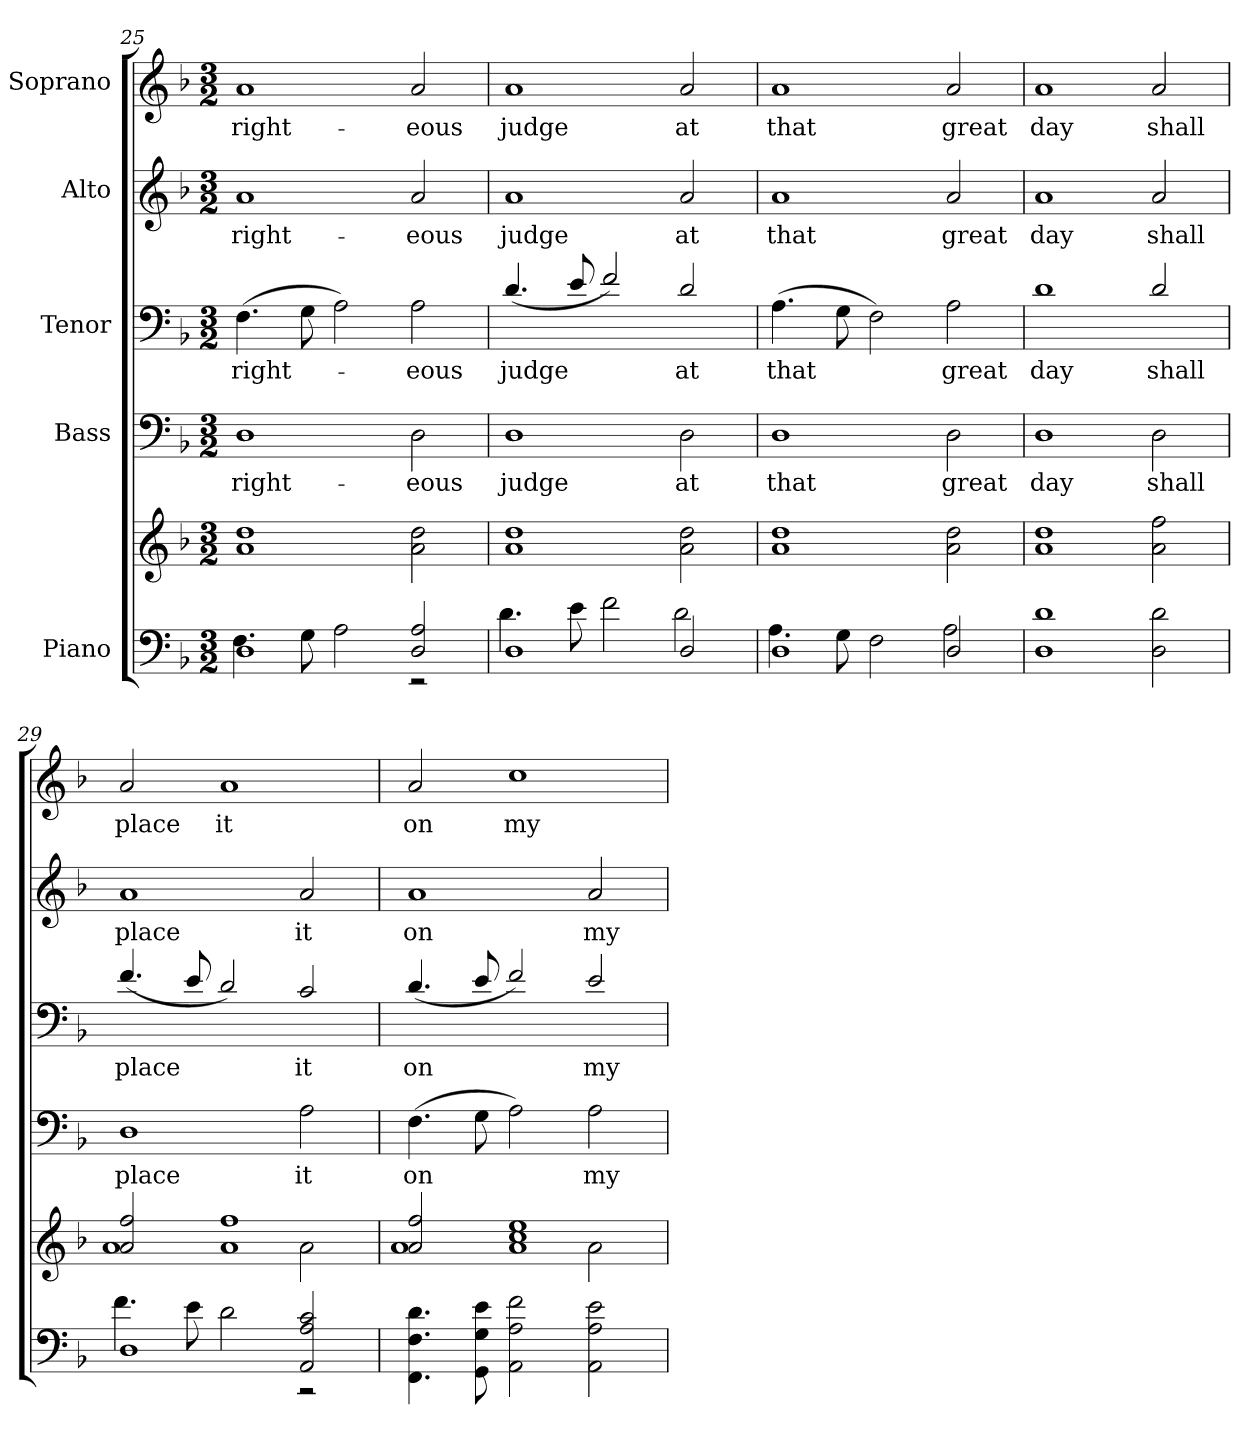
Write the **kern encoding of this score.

**kern	**kern	**kern	**text	**kern	**text	**kern	**text	**kern	**text
*part5	*part5	*part4	*part4	*part3	*part3	*part2	*part2	*part1	*part1
*staff6	*staff5	*staff4	*staff4	*staff3	*staff3	*staff2	*staff2	*staff1	*staff1
*I"Piano	*	*I"Bass	*	*I"Tenor	*	*I"Alto	*	*I"Soprano	*
*clefF4	*clefG2	*clefF4	*	*clefF4	*	*clefG2	*	*clefG2	*
*k[b-]	*k[b-]	*k[b-]	*	*k[b-]	*	*k[b-]	*	*k[b-]	*
*F:	*F:	*F:	*	*F:	*	*F:	*	*F:	*
*M3/2	*M3/2	*M3/2	*	*M3/2	*	*M3/2	*	*M3/2	*
=25	=25	=25	=25	=25	=25	=25	=25	=25	=25
*^	*	*	*	*	*	*	*	*	*
!	!	!	!	!LO:LY:b:color=#000000	!	!	!	!	!	!
!	!	!	!	!	!	!LO:LY:b:color=#000000	!	!	!	!
!	!	!	!	!	!	!	!	!LO:LY:b:color=#000000	!	!
!	!	!	!	!	!	!	!	!	!	!LO:LY:b:color=#000000
1Di	4.Fi\	1ai 1ddi	1Di	right-	(4.Fi\	right-	1ai	right-	1ai	right-
.	8Gi\	.	.	.	8Gi\	.	.	.	.	.
.	2Ai\	.	.	.	2Ai\)	.	.	.	.	.
!	!	!	!	!LO:LY:b:color=#000000	!	!	!	!	!	!
!	!	!	!	!	!	!LO:LY:b:color=#000000	!	!	!	!
!	!	!	!	!	!	!	!	!LO:LY:b:color=#000000	!	!
!	!	!	!	!	!	!	!	!	!	!LO:LY:b:color=#000000
2Di/ 2Ai	2r	2ai\ 2ddi	2Di\	-eous	2Ai\	-eous	2ai/	-eous	2ai/	-eous
!!LO:PB:g=z
=26	=26	=26	=26	=26	=26	=26	=26	=26	=26	=26
!	!	!	!	!LO:LY:b:color=#000000	!	!	!	!	!	!
!	!	!	!	!	!	!LO:LY:b:color=#000000	!	!	!	!
!	!	!	!	!	!	!	!	!LO:LY:b:color=#000000	!	!
!	!	!	!	!	!	!	!	!	!	!LO:LY:b:color=#000000
1Di	4.di\	1ai 1ddi	1Di	judge	(4.di/	judge	1ai	judge	1ai	judge
.	8ei\	.	.	.	8ei/	.	.	.	.	.
.	2fi\	.	.	.	2fi/)	.	.	.	.	.
!	!	!	!	!LO:LY:b:color=#000000	!	!	!	!	!	!
!	!	!	!	!	!	!LO:LY:b:color=#000000	!	!	!	!
!	!	!	!	!	!	!	!	!LO:LY:b:color=#000000	!	!
!	!	!	!	!	!	!	!	!	!	!LO:LY:b:color=#000000
2Di/	2di\	2ai\ 2ddi	2Di\	at	2di/	at	2ai/	at	2ai/	at
=27	=27	=27	=27	=27	=27	=27	=27	=27	=27	=27
!	!	!	!	!LO:LY:b:color=#000000	!	!	!	!	!	!
!	!	!	!	!	!	!LO:LY:b:color=#000000	!	!	!	!
!	!	!	!	!	!	!	!	!LO:LY:b:color=#000000	!	!
!	!	!	!	!	!	!	!	!	!	!LO:LY:b:color=#000000
1Di	4.Ai\	1ai 1ddi	1Di	that	(4.Ai\	that	1ai	that	1ai	that
.	8Gi\	.	.	.	8Gi\	.	.	.	.	.
.	2Fi\	.	.	.	2Fi\)	.	.	.	.	.
!	!	!	!	!LO:LY:b:color=#000000	!	!	!	!	!	!
!	!	!	!	!	!	!LO:LY:b:color=#000000	!	!	!	!
!	!	!	!	!	!	!	!	!LO:LY:b:color=#000000	!	!
!	!	!	!	!	!	!	!	!	!	!LO:LY:b:color=#000000
2Di/	2Ai\	2ai\ 2ddi	2Di\	great	2Ai\	great	2ai/	great	2ai/	great
*v	*v	*	*	*	*	*	*	*	*	*
=28	=28	=28	=28	=28	=28	=28	=28	=28	=28
*^	*	*	*	*	*	*	*	*	*
!	!	!	!	!LO:LY:b:color=#000000	!	!	!	!	!	!
*v	*v	*	*	*	*	*	*	*	*	*
*^	*	*	*	*	*	*	*	*	*
!	!	!	!	!	!	!LO:LY:b:color=#000000	!	!	!	!
*v	*v	*	*	*	*	*	*	*	*	*
*^	*	*	*	*	*	*	*	*	*
!	!	!	!	!	!	!	!	!LO:LY:b:color=#000000	!	!
*v	*v	*	*	*	*	*	*	*	*	*
*^	*	*	*	*	*	*	*	*	*
!	!	!	!	!	!	!	!	!	!	!LO:LY:b:color=#000000
*v	*v	*	*	*	*	*	*	*	*	*
1Di 1di	1ai 1ddi	1Di	day	1di	day	1ai	day	1ai	day
!	!	!	!LO:LY:b:color=#000000	!	!	!	!	!	!
!	!	!	!	!	!LO:LY:b:color=#000000	!	!	!	!
!	!	!	!	!	!	!	!LO:LY:b:color=#000000	!	!
!	!	!	!	!	!	!	!	!	!LO:LY:b:color=#000000
2Di\ 2di	2ai\ 2ffi	2Di\	shall	2di/	shall	2ai/	shall	2ai/	shall
=29	=29	=29	=29	=29	=29	=29	=29	=29	=29
*^	*^	*	*	*	*	*	*	*	*
!	!	!	!	!	!LO:LY:b:color=#000000	!	!	!	!	!	!
!	!	!	!	!	!	!	!LO:LY:b:color=#000000	!	!	!	!
!	!	!	!	!	!	!	!	!	!LO:LY:b:color=#000000	!	!
!	!	!	!	!	!	!	!	!	!	!	!LO:LY:b:color=#000000
1Di	4.fi\	2ai/ 2ffi	1ai	1Di	place	(4.fi/	place	1ai	place	2ai/	place
.	8ei\	.	.	.	.	8ei/	.	.	.	.	.
!	!	!	!	!	!	!	!	!	!	!	!LO:LY:b:color=#000000
.	2di\	1ai 1ffi	.	.	.	2di/)	.	.	.	1ai	it
!	!	!	!	!	!LO:LY:b:color=#000000	!	!	!	!	!	!
!	!	!	!	!	!	!	!LO:LY:b:color=#000000	!	!	!	!
!	!	!	!	!	!	!	!	!	!LO:LY:b:color=#000000	!	!
2AAi/ 2Ai 2ci	2r	.	2ai\	2Ai\	it	2ci/	it	2ai/	it	.	.
*v	*v	*	*	*	*	*	*	*	*	*	*
!!LO:PB:g=z
=30	=30	=30	=30	=30	=30	=30	=30	=30	=30	=30
*^	*	*	*	*	*	*	*	*	*	*
!	!	!	!	!	!LO:LY:b:color=#000000	!	!	!	!	!	!
*v	*v	*	*	*	*	*	*	*	*	*	*
*^	*	*	*	*	*	*	*	*	*	*
!	!	!	!	!	!	!	!LO:LY:b:color=#000000	!	!	!	!
*v	*v	*	*	*	*	*	*	*	*	*	*
*^	*	*	*	*	*	*	*	*	*	*
!	!	!	!	!	!	!	!	!	!LO:LY:b:color=#000000	!	!
*v	*v	*	*	*	*	*	*	*	*	*	*
*^	*	*	*	*	*	*	*	*	*	*
!	!	!	!	!	!	!	!	!	!	!	!LO:LY:b:color=#000000
*v	*v	*	*	*	*	*	*	*	*	*	*
4.FFi\ 4.Fi 4.di	2ai/ 2ffi	1ai	(4.Fi\	on	(4.di/	on	1ai	on	2ai/	on
8GGi\ 8Gi 8ei	.	.	8Gi\	.	8ei/	.	.	.	.	.
!	!	!	!	!	!	!	!	!	!	!LO:LY:b:color=#000000
2AAi\ 2Ai 2fi	1ai 1cci 1eei	.	2Ai\)	.	2fi/)	.	.	.	1cci	my
!	!	!	!	!LO:LY:b:color=#000000	!	!	!	!	!	!
!	!	!	!	!	!	!LO:LY:b:color=#000000	!	!	!	!
!	!	!	!	!	!	!	!	!LO:LY:b:color=#000000	!	!
2AAi\ 2Ai 2ei	.	2ai\	2Ai\	my	2ei/	my	2ai/	my	.	.
*	*v	*v	*	*	*	*	*	*	*	*
=	=	=	=	=	=	=	=	=	=
*-	*-	*-	*-	*-	*-	*-	*-	*-	*-
